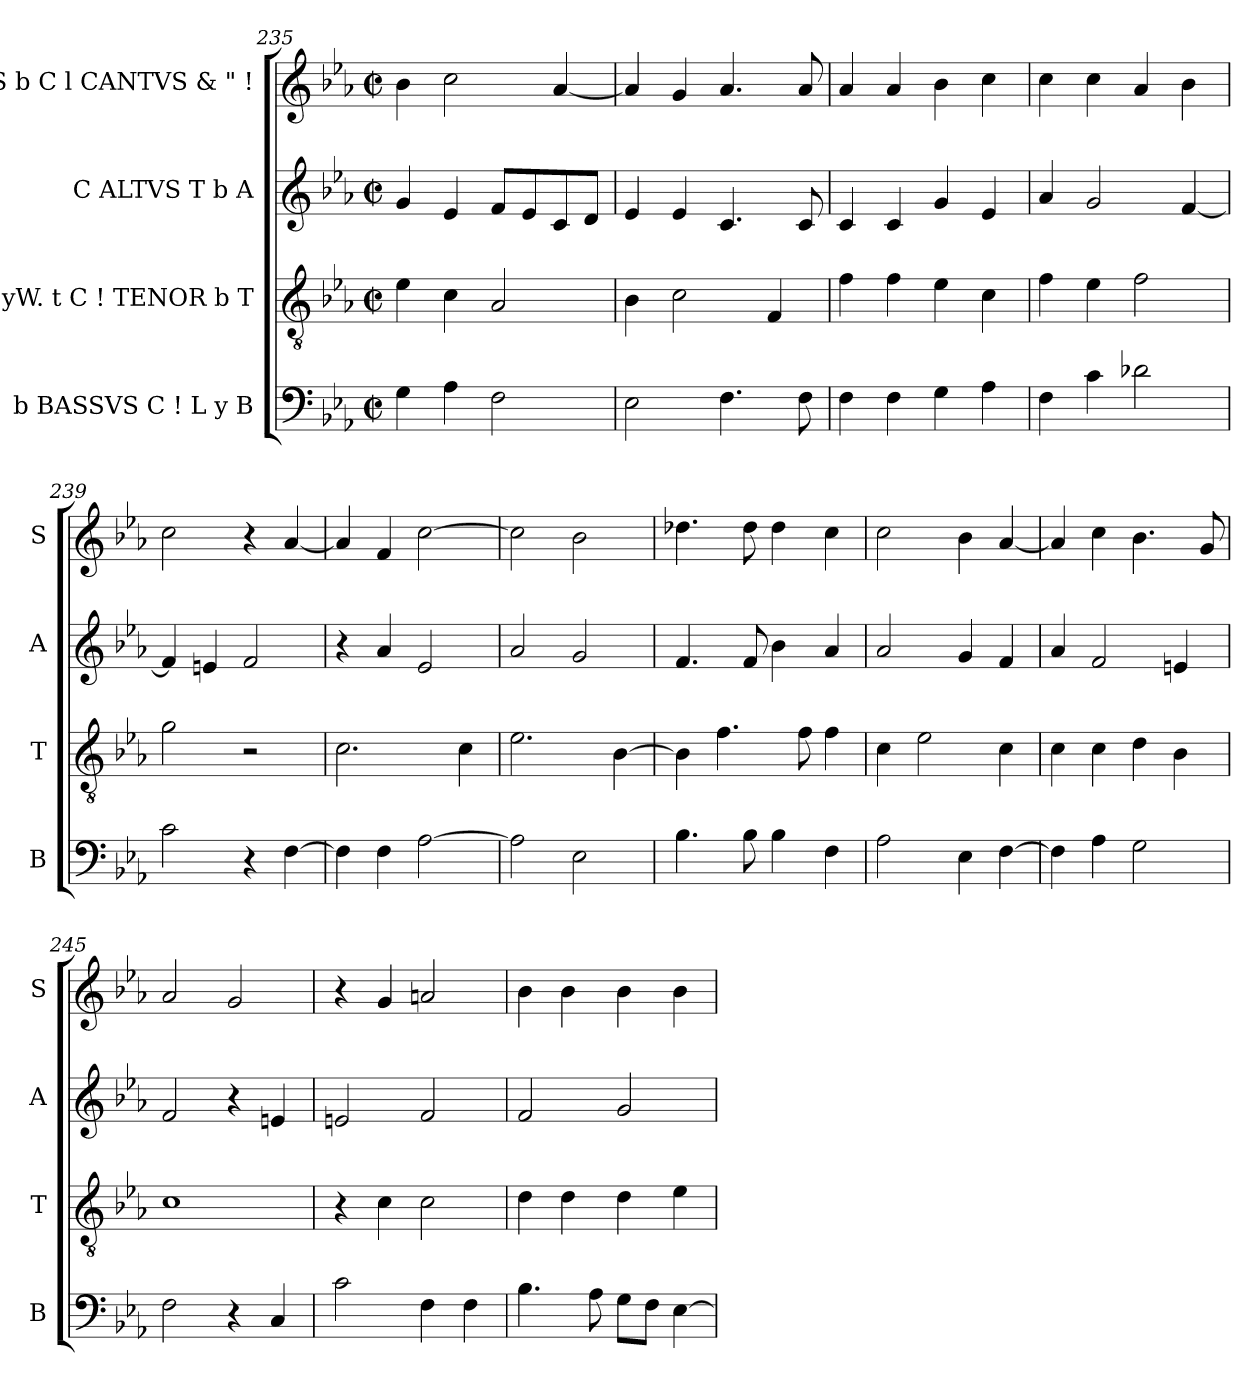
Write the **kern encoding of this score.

**kern	**kern	**kern	**kern
*part4	*part3	*part2	*part1
*staff4	*staff3	*staff2	*staff1
*I"b BASSVS C ! L y B	*I"yW. t C ! TENOR b T	*I"C ALTVS T b A	*I"S b C l CANTVS & " !
*I'B	*I'T	*I'A	*I'S
*clefF4	*clefGv2	*clefG2	*clefG2
*k[b-e-a-]	*k[b-e-a-]	*k[b-e-a-]	*k[b-e-a-]
*E-:	*E-:	*E-:	*E-:
*M2/2	*M2/2	*M2/2	*M2/2
*met(c|)	*met(c|)	*met(c|)	*met(c|)
=235	=235	=235	=235
4G\	4e-\	4g/	4b-\
4A-\	4c\	4e-/	2cc\
2F\	2A-/	8f/L	.
.	.	8e-/	.
.	.	8c/	[<4a-/
.	.	8d/J	.
=236	=236	=236	=236
2E-\	4B-\	4e-/	4a-/]
.	2c\	4e-/	4g/
4.F\	.	4.c/	4.a-/
.	4F/	.	.
8F\	.	8c/	8a-/
=237	=237	=237	=237
4F\	4f\	4c/	4a-/
4F\	4f\	4c/	4a-/
4G\	4e-\	4g/	4b-\
4A-\	4c\	4e-/	4cc\
!!LO:LB:g=z
=238	=238	=238	=238
4F\	4f\	4a-/	4cc\
4c\	4e-\	2g/	4cc\
2d-X\	2f\	.	4a-/
.	.	[<4f/	4b-\
=239	=239	=239	=239
2c\	2g\	4f/]	2cc\
.	.	4e/	.
4r	2r	2f/	4r
[>4F\	.	.	[<4a-/
=240	=240	=240	=240
4F\]	2.c\	4r	4a-/]
4F\	.	4a-/	4f/
[>2A-\	.	2e-/	[>2cc\
.	4c\	.	.
=241	=241	=241	=241
2A-\]	2.e-\	2a-/	2cc\]
2E-\	.	2g/	2b-\
.	[>4B-\	.	.
=242	=242	=242	=242
4.B-\	4B-\]	4.f/	4.dd-X\
.	4.f\	.	.
8B-\	.	8f/	8dd-\
4B-\	.	4b-\	4dd-\
.	8f\	.	.
4F\	4f\	4a-/	4cc\
!!LO:PB:g=z
=243	=243	=243	=243
2A-\	4c\	2a-/	2cc\
.	2e-\	.	.
4E-\	.	4g/	4b-\
[>4F\	4c\	4f/	[<4a-/
=244	=244	=244	=244
4F\]	4c\	4a-/	4a-/]
4A-\	4c\	2f/	4cc\
2G\	4d\	.	4.b-\
.	4B-\	4e/	.
.	.	.	8g/
=245	=245	=245	=245
2F\	1c	2f/	2a-/
4r	.	4r	2g/
4C/	.	4en/	.
=246	=246	=246	=246
2c\	4r	2en/	4r
.	4c\	.	4g/
4F\	2c\	2f/	2an/
4F\	.	.	.
=247	=247	=247	=247
4.B-\	4d\	2f/	4b-\
.	4d\	.	4b-\
8A-\	.	.	.
8G\L	4d\	2g/	4b-\
8F\J	.	.	.
[<4E-\	4e-\	.	4b-\
=	=	=	=
*-	*-	*-	*-
